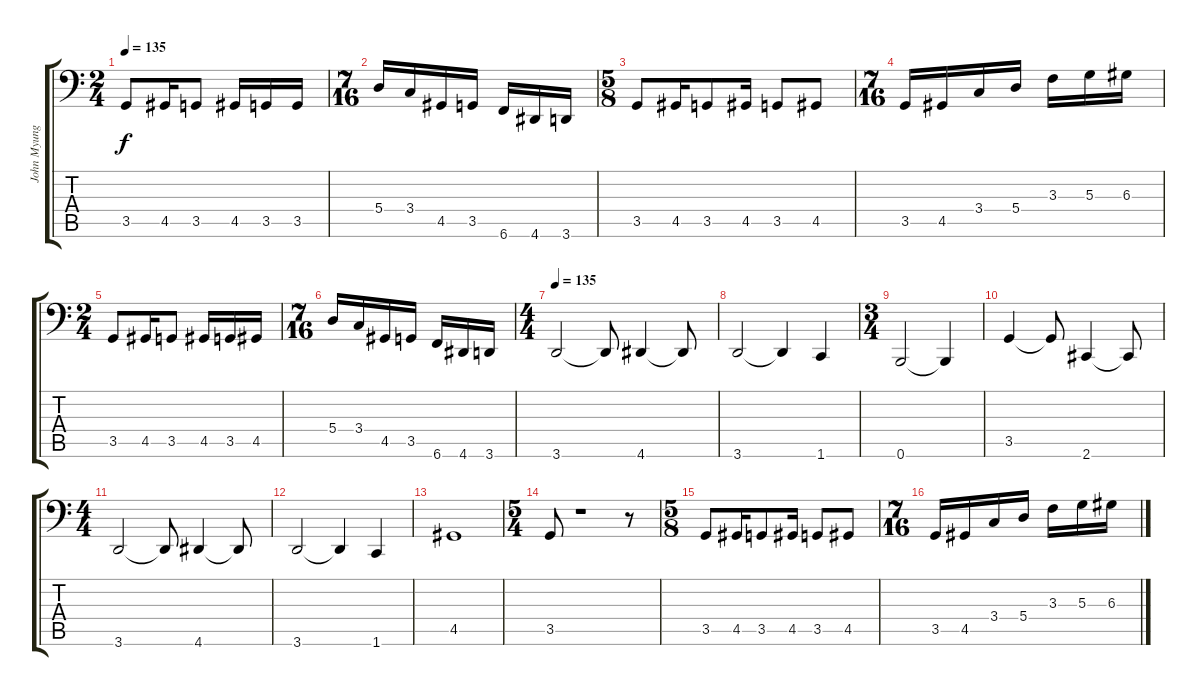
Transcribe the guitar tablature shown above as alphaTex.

\track ("John Myung Bass" "John Myung") {instrument electricbasspick}
\staff {score tabs}
\tuning (C3 G2 D2 A1 E1 B0) {hide}
\ts (2 4)
\tempo 135
\clef f4
\ks c
3.5.8{dy f} 4.5.16 3.5.8 4.5.16 3.5.16 3.5.16 |
\ts (7 16)
5.4.16 3.4.16 4.5.16 3.5.16 6.6.16 4.6.16 3.6.16 |
\ts (5 8)
3.5.8 4.5.16 3.5.8 4.5.16 3.5.8 4.5.8 |
\ts (7 16)
3.5.16 4.5.16 3.4.16 5.4.16 3.3.16 5.3.16 6.3.16 |
\ts (2 4)
3.5.8 4.5.16 3.5.8 4.5.16 3.5.16 4.5.16 |
\ts (7 16)
5.4.16 3.4.16 4.5.16 3.5.16 6.6.16 4.6.16 3.6.16 |
\ts (4 4)
\tempo 135
3.6.2{volume 11} 3.6{t}.8 4.6.4 4.6{t}.8 |
3.6.2 3.6{t}.4 1.6.4 |
\ts (3 4)
0.6.2 0.6{t}.4 |
3.5.4 3.5{t}.8 2.6.4 2.6{t}.8 |
\ts (4 4)
3.6.2 3.6{t}.8 4.6.4 4.6{t}.8 |
3.6.2 3.6{t}.4 1.6.4 |
4.5.1 |
\ts (5 4)
3.5.8 r.1 r.8 |
\ts (5 8)
3.5.8 4.5.16 3.5.8 4.5.16 3.5.8 4.5.8 |
\ts (7 16)
3.5.16 4.5.16 3.4.16 5.4.16 3.3.16 5.3.16 6.3.16
